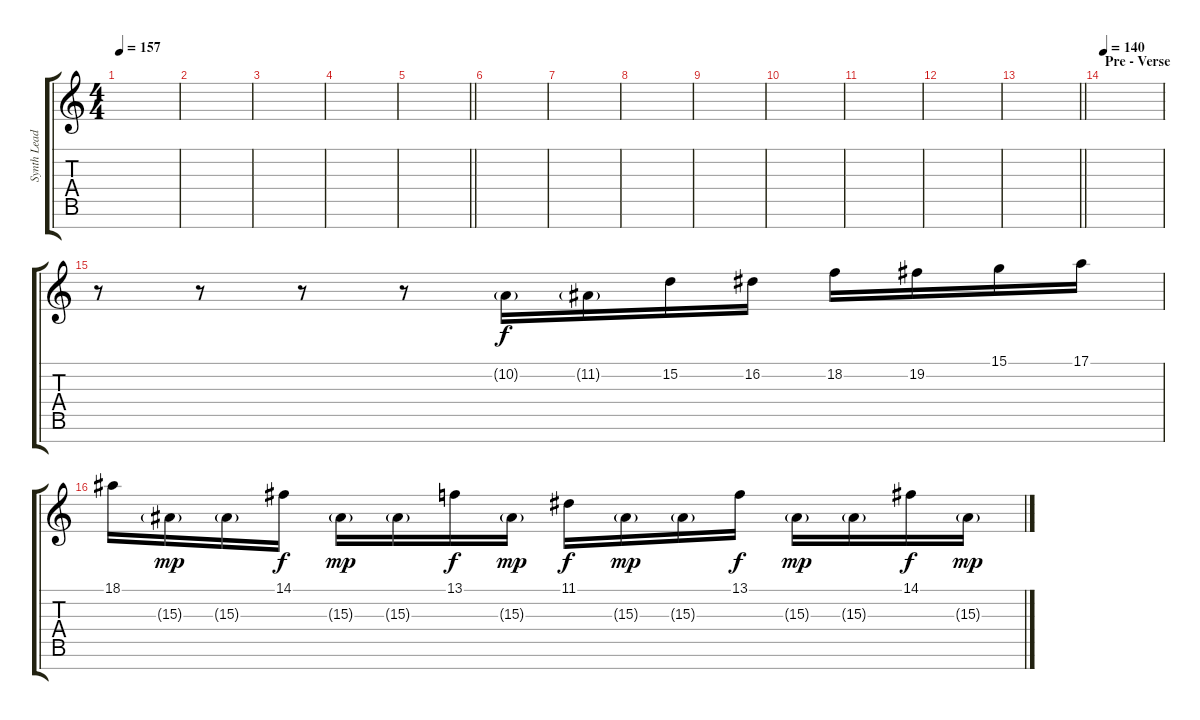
\track ("Synth Leads" "Synth Lead") {instrument lead1square}
\staff {score tabs}
\tuning (E4 B3 G3 D3 A2 E2 B1) {hide}
\ts (4 4)
\tempo 157
\clef g2
\ks c
|
|
|
|
\barLineRight lightlight
|
|
|
|
|
|
|
|
\barLineRight lightlight
|
\section ("" "Pre - Verse")
\tempo 140
|
r.8 r.8 r.8 r.8 10.2{g}.16{instrument acousticgrandpiano} 11.2{g}.16{dy f} 15.2.16 16.2.16 18.2.16 19.2.16 15.1.16 17.1.16 |
18.1.16 15.3{g}.16{dy mp} 15.3{g}.16 14.1.16{dy f} 15.3{g}.16{dy mp} 15.3{g}.16 13.1.16{dy f} 15.3{g}.16{dy mp} 11.1.16{dy f} 15.3{g}.16{dy mp} 15.3{g}.16 13.1.16{dy f} 15.3{g}.16{dy mp} 15.3{g}.16 14.1.16{dy f} 15.3{g}.16{dy mp}
